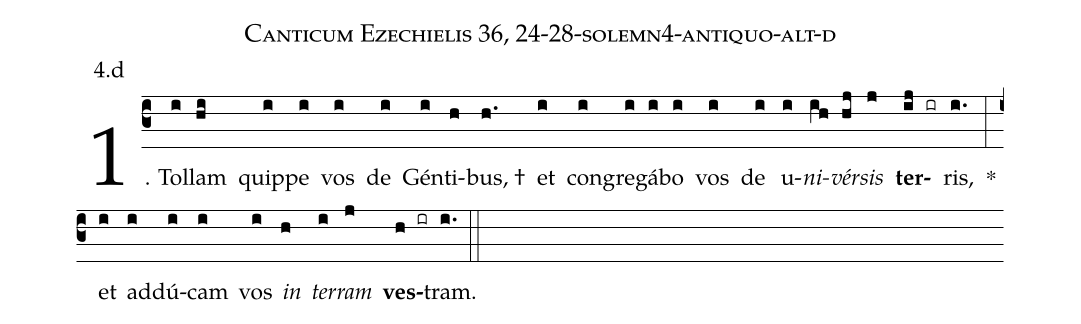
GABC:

name: Canticum Ezechielis 36, 24-28-solemn4-antiquo-alt-d;
annotation: 4.d;
%%
(c3)1. Tol(i)lam(hi) quip(i)pe(i) vos(i) de(i) Gén(i)ti(h)bus, †(h.) et(i) con(i)gre(i)gá(i)bo(i) vos(i) de(i) u(i)<i>ni</i>(ih)<i>vér</i>(hj)<i>sis</i>(j) <b>ter</b>(ij ir)ris,(i.) *(:) et(i) ad(i)dú(i)cam(i) vos(i) <i>in</i>(h) <i>ter</i>(i)<i>ram</i>(j) <b>ves</b>(h ir)tram.(i.) (::)
